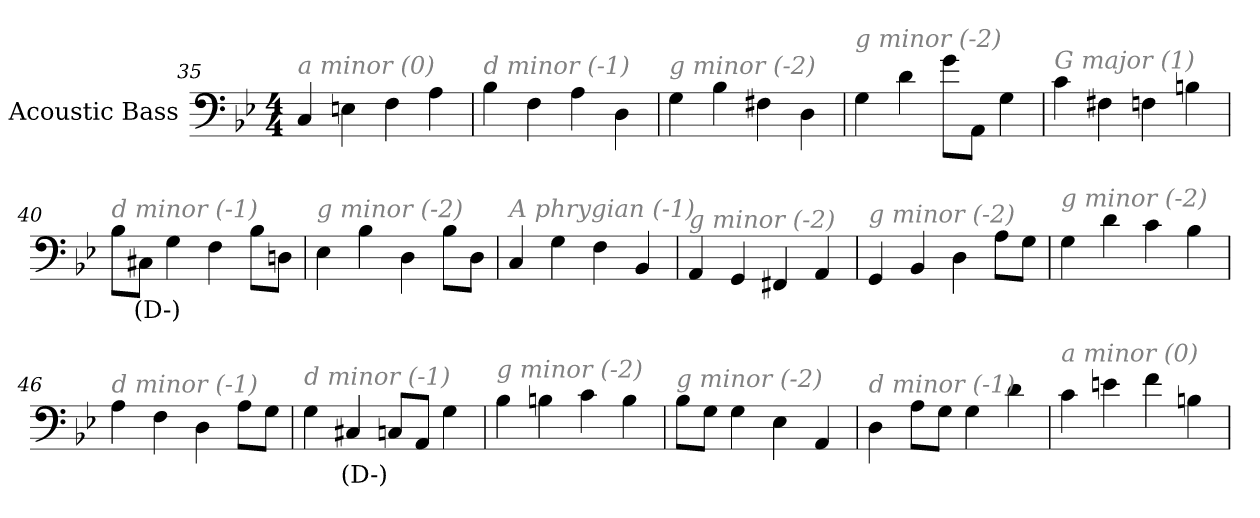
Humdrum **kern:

**kern	**text
*part1	*part1
*staff1	*staff1
*I"Acoustic Bass	*
*clefF4	*
*ITrd7c12	*
*k[b-e-]	*
*B-:	*
*M4/4	*
=35	=35
!LO:TX:i:color=#808080:t=a minor (0)	!
4CC	.
4EEn	.
4FF	.
4AA	.
=36	=36
!LO:TX:i:color=#808080:t=d minor (-1)	!
4BB-	.
4FF	.
4AA	.
4DD	.
=37	=37
!LO:TX:i:color=#808080:t=g minor (-2)	!
4GG	.
4BB-	.
4FF#X	.
4DD	.
=38	=38
!LO:TX:i:color=#808080:t=g minor (-2)	!
4GG	.
4D	.
8GL	.
8AAAJ	.
4GG	.
=39	=39
!LO:TX:i:color=#808080:t=G major (1)	!
4C	.
4FF#X	.
4FFn	.
4BBn	.
=40	=40
!LO:TX:i:color=#808080:t=d minor (-1)	!
8BB-L	.
8CC#XiJ	(D-)
4GG	.
4FF	.
8BB-L	.
8DDnJ	.
=41	=41
!LO:TX:i:color=#808080:t=g minor (-2)	!
4EE-	.
4BB-	.
4DD	.
8BB-L	.
8DDJ	.
=42	=42
!LO:TX:i:color=#808080:t=A phrygian (-1)	!
4CC	.
4GG	.
4FF	.
4BBB-	.
=43	=43
!LO:TX:i:color=#808080:t=g minor (-2)	!
4AAA	.
4GGG	.
4FFF#X	.
4AAA	.
=44	=44
!LO:TX:i:color=#808080:t=g minor (-2)	!
4GGG	.
4BBB-	.
4DD	.
8AAL	.
8GGJ	.
=45	=45
!LO:TX:i:color=#808080:t=g minor (-2)	!
4GG	.
4D	.
4C	.
4BB-	.
=46	=46
!LO:TX:i:color=#808080:t=d minor (-1)	!
4AA	.
4FF	.
4DD	.
8AAL	.
8GGJ	.
=47	=47
!LO:TX:i:color=#808080:t=d minor (-1)	!
4GG	.
4CC#Xi	(D-)
8CCL	.
8AAAJ	.
4GG	.
=48	=48
!LO:TX:i:color=#808080:t=g minor (-2)	!
4BB-	.
4BBn	.
4C	.
4BB	.
=49	=49
!LO:TX:i:color=#808080:t=g minor (-2)	!
8BB-L	.
8GGJ	.
4GG	.
4EE-	.
4AAA	.
=50	=50
!LO:TX:i:color=#808080:t=d minor (-1)	!
4DD	.
8AAL	.
8GGJ	.
4GG	.
4D	.
=51	=51
!LO:TX:i:color=#808080:t=a minor (0)	!
4C	.
4En	.
4F	.
4BBn	.
=	=
*-	*-
